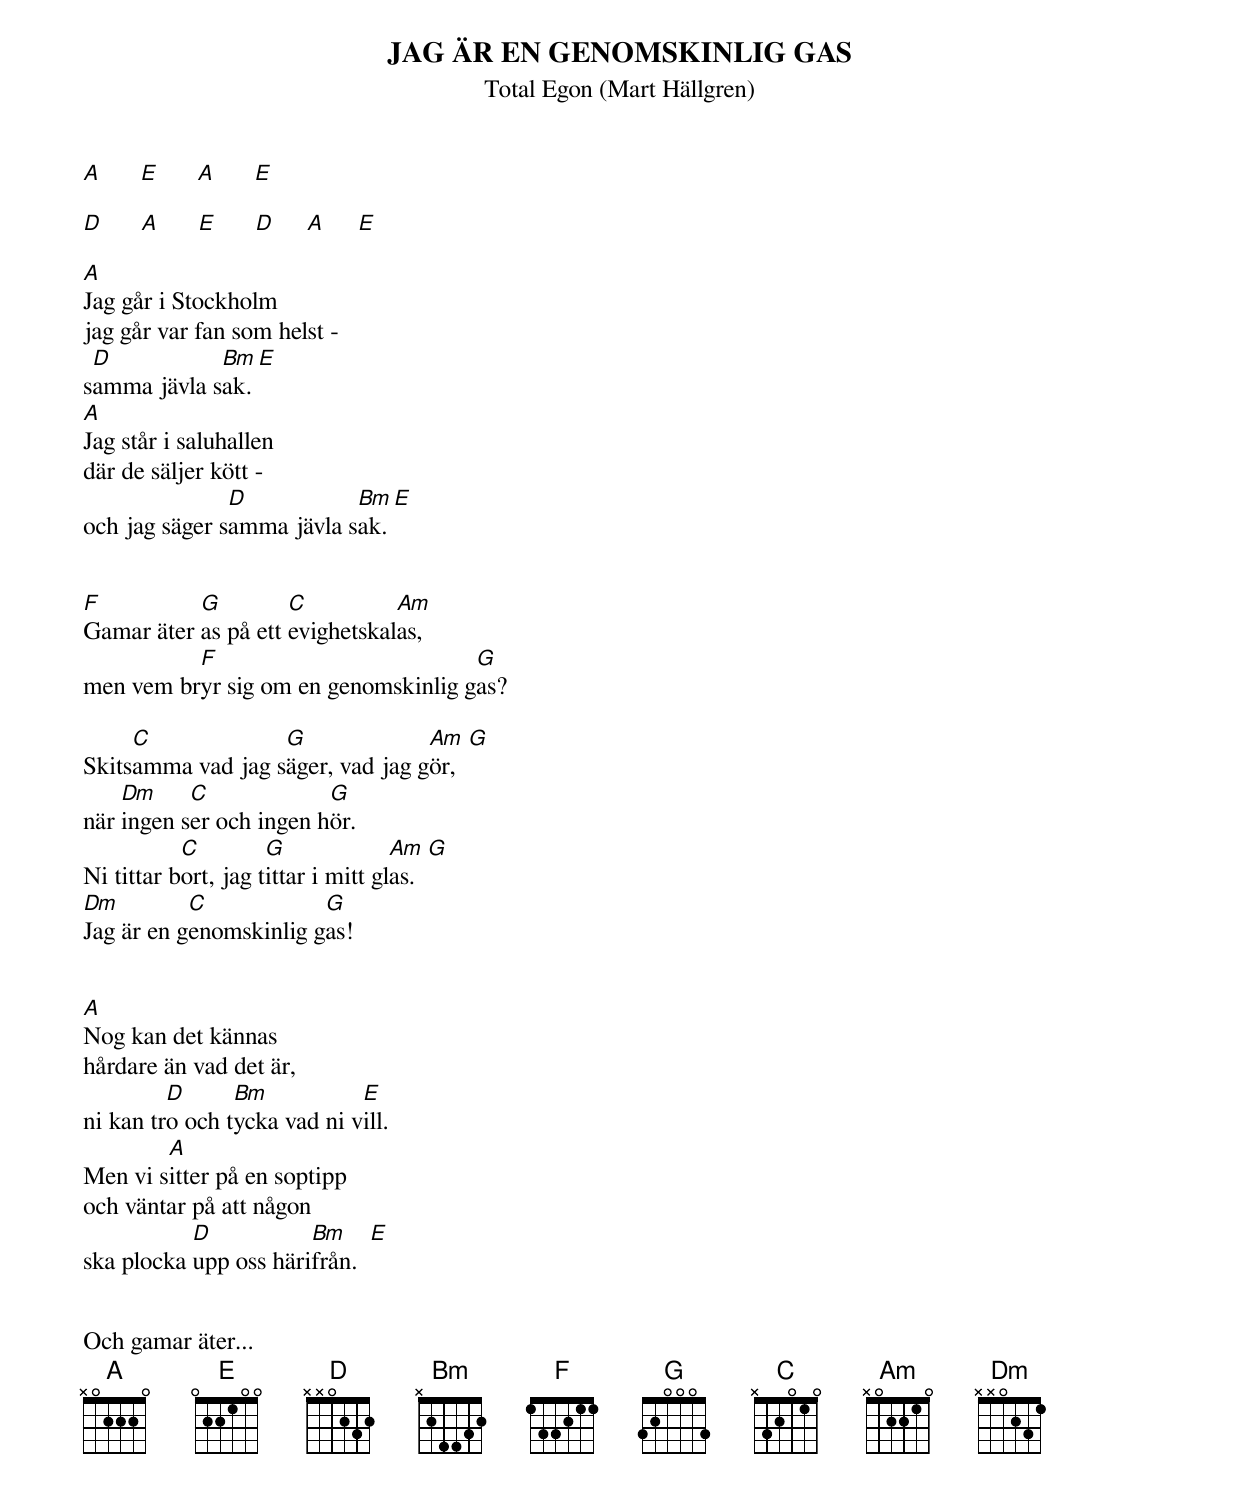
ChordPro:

{t:JAG ÄR EN GENOMSKINLIG GAS}
{st:Total Egon (Mart Hällgren)}

[A]      [E]      [A]      [E]

[D]      [A]      [E]      [D]     [A]     [E]

[A]Jag går i Stockholm
jag går var fan som helst -
s[D]amma jävla s[Bm]ak. [E]
[A]Jag står i saluhallen
där de säljer kött -
och jag säger s[D]amma jävla s[Bm]ak. [E]


[F]Gamar äter [G]as på ett [C]evighetskal[Am]as,
men vem br[F]yr sig om en genomskinlig g[G]as?

Skits[C]amma vad jag s[G]äger, vad jag g[Am]ör,  [G]
när [Dm]ingen s[C]er och ingen h[G]ör.
Ni tittar b[C]ort, jag t[G]ittar i mitt gl[Am]as.  [G]
[Dm]Jag är en g[C]enomskinlig g[G]as!


[A]Nog kan det kännas
hårdare än vad det är,
ni kan tr[D]o och t[Bm]ycka vad ni v[E]ill.
Men vi s[A]itter på en soptipp
och väntar på att någon
ska plocka [D]upp oss häri[Bm]från.  [E]


Och gamar äter...
